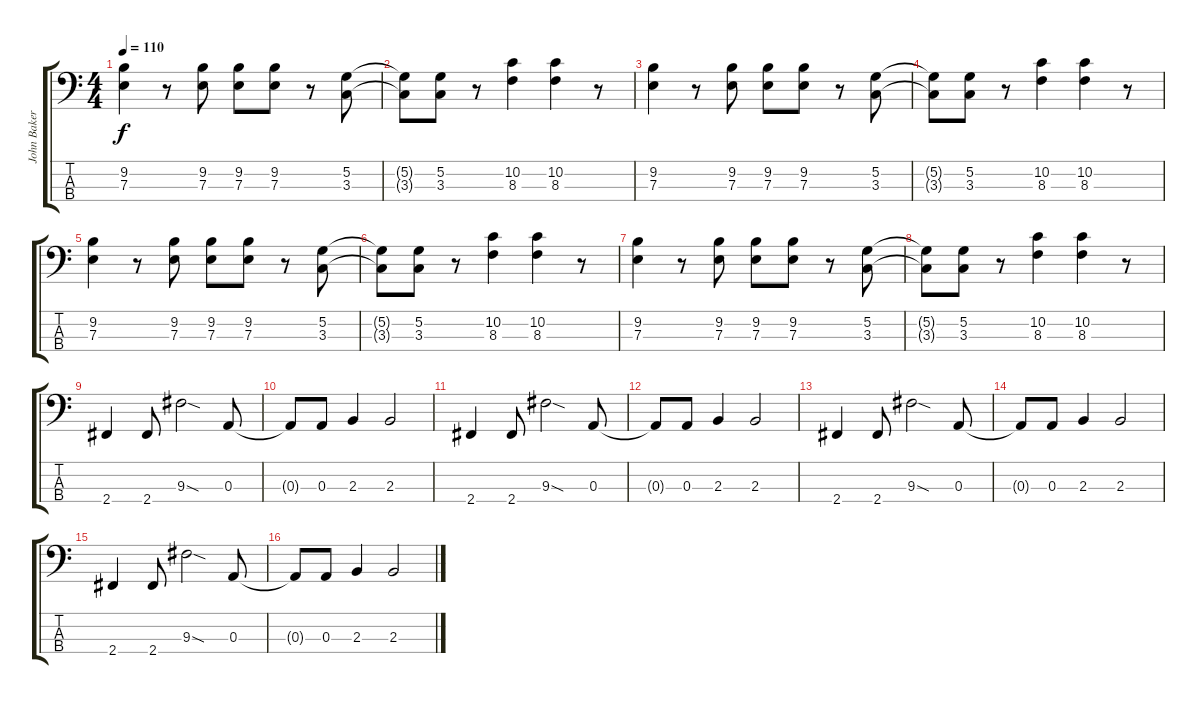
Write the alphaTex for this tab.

\track ("John Baker Saunders" "John Baker") {instrument acousticbass}
\staff {score tabs}
\tuning (G2 D2 A1 E1) {hide}
\ts (4 4)
\tempo 110
\clef f4
\ks c
(9.2 7.3).4{dy f} r.8 (9.2 7.3).8 (9.2 7.3).8 (9.2 7.3).8 r.8 (5.2 3.3).8 |
(5.2{t} 3.3{t}).8 (5.2 3.3).8 r.8 (10.2 8.3).4 (10.2 8.3).4 r.8 |
(9.2 7.3).4 r.8 (9.2 7.3).8 (9.2 7.3).8 (9.2 7.3).8 r.8 (5.2 3.3).8 |
(5.2{t} 3.3{t}).8 (5.2 3.3).8 r.8 (10.2 8.3).4 (10.2 8.3).4 r.8 |
(9.2 7.3).4 r.8 (9.2 7.3).8 (9.2 7.3).8 (9.2 7.3).8 r.8 (5.2 3.3).8 |
(5.2{t} 3.3{t}).8 (5.2 3.3).8 r.8 (10.2 8.3).4 (10.2 8.3).4 r.8 |
(9.2 7.3).4 r.8 (9.2 7.3).8 (9.2 7.3).8 (9.2 7.3).8 r.8 (5.2 3.3).8 |
(5.2{t} 3.3{t}).8 (5.2 3.3).8 r.8 (10.2 8.3).4 (10.2 8.3).4 r.8 |
2.4.4 2.4.8 9.3{sod}.2 0.3.8 |
0.3{t}.8 0.3.8 2.3.4 2.3.2 |
2.4.4 2.4.8 9.3{sod}.2 0.3.8 |
0.3{t}.8 0.3.8 2.3.4 2.3.2 |
2.4.4 2.4.8 9.3{sod}.2 0.3.8 |
0.3{t}.8 0.3.8 2.3.4 2.3.2 |
2.4.4 2.4.8 9.3{sod}.2 0.3.8 |
0.3{t}.8 0.3.8 2.3.4 2.3.2
